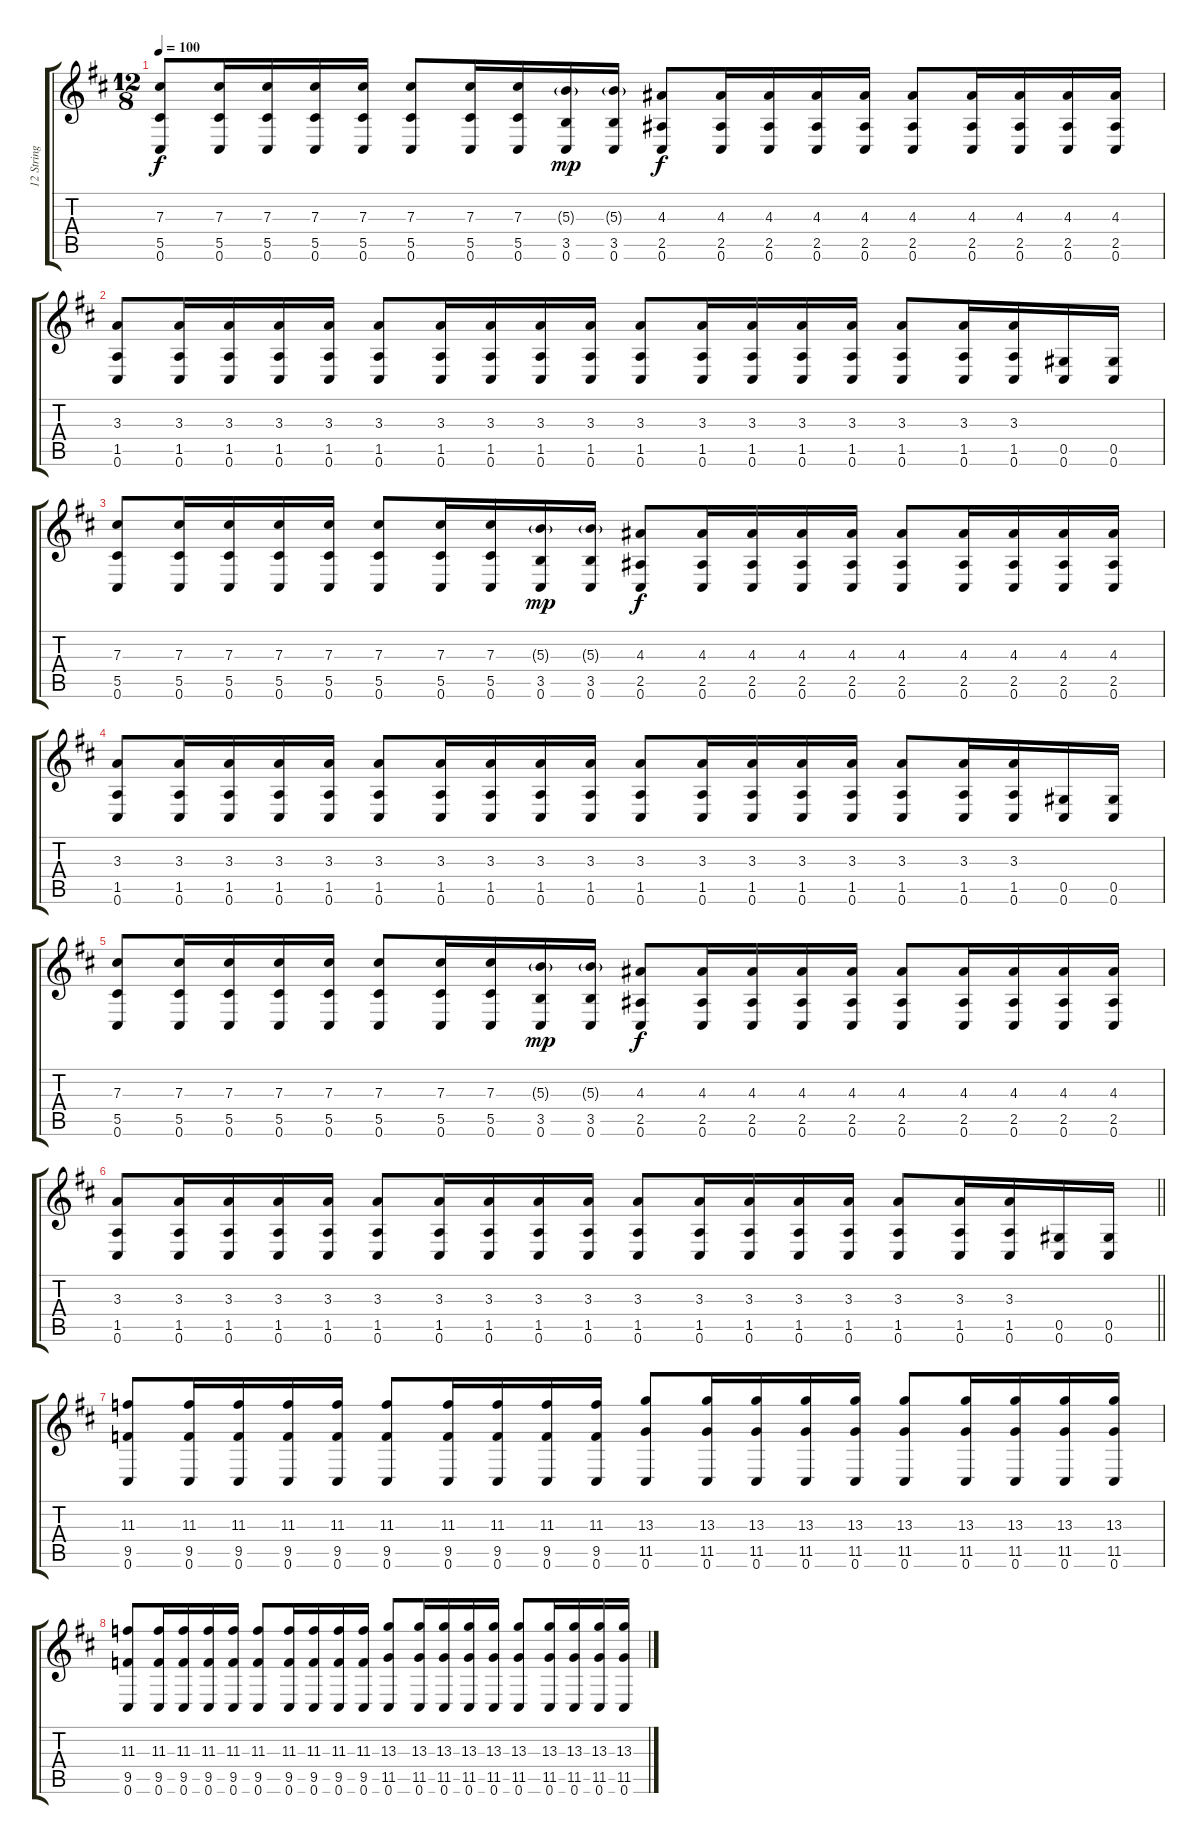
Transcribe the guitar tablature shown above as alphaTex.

\track ("12 String Acoustic" "12 String ") {instrument acousticguitarsteel}
\staff {score tabs}
\tuning (Eb4 Bb3 Gb3 Db3 Ab2 Db2) {hide}
\ts (12 8)
\tempo 100
\clef g2
\ks bminor
(7.3 5.5 0.6).8{dy f} (7.3 5.5 0.6).16 (7.3 5.5 0.6).16 (7.3 5.5 0.6).16 (7.3 5.5 0.6).16 (7.3 5.5 0.6).8 (7.3 5.5 0.6).16 (7.3 5.5 0.6).16 (5.3{g} 3.5 0.6).16{dy mp} (5.3{g} 3.5 0.6).16 (4.3 2.5 0.6).8{dy f} (4.3 2.5 0.6).16 (4.3 2.5 0.6).16 (4.3 2.5 0.6).16 (4.3 2.5 0.6).16 (4.3 2.5 0.6).8 (4.3 2.5 0.6).16 (4.3 2.5 0.6).16 (4.3 2.5 0.6).16 (4.3 2.5 0.6).16 |
(3.3 1.5 0.6).8 (3.3 1.5 0.6).16 (3.3 1.5 0.6).16 (3.3 1.5 0.6).16 (3.3 1.5 0.6).16 (3.3 1.5 0.6).8 (3.3 1.5 0.6).16 (3.3 1.5 0.6).16 (3.3 1.5 0.6).16 (3.3 1.5 0.6).16 (3.3 1.5 0.6).8 (3.3 1.5 0.6).16 (3.3 1.5 0.6).16 (3.3 1.5 0.6).16 (3.3 1.5 0.6).16 (3.3 1.5 0.6).8 (3.3 1.5 0.6).16 (3.3 1.5 0.6).16 (0.5 0.6).16 (0.5 0.6).16 |
(7.3 5.5 0.6).8 (7.3 5.5 0.6).16 (7.3 5.5 0.6).16 (7.3 5.5 0.6).16 (7.3 5.5 0.6).16 (7.3 5.5 0.6).8 (7.3 5.5 0.6).16 (7.3 5.5 0.6).16 (5.3{g} 3.5 0.6).16{dy mp} (5.3{g} 3.5 0.6).16 (4.3 2.5 0.6).8{dy f} (4.3 2.5 0.6).16 (4.3 2.5 0.6).16 (4.3 2.5 0.6).16 (4.3 2.5 0.6).16 (4.3 2.5 0.6).8 (4.3 2.5 0.6).16 (4.3 2.5 0.6).16 (4.3 2.5 0.6).16 (4.3 2.5 0.6).16 |
(3.3 1.5 0.6).8 (3.3 1.5 0.6).16 (3.3 1.5 0.6).16 (3.3 1.5 0.6).16 (3.3 1.5 0.6).16 (3.3 1.5 0.6).8 (3.3 1.5 0.6).16 (3.3 1.5 0.6).16 (3.3 1.5 0.6).16 (3.3 1.5 0.6).16 (3.3 1.5 0.6).8 (3.3 1.5 0.6).16 (3.3 1.5 0.6).16 (3.3 1.5 0.6).16 (3.3 1.5 0.6).16 (3.3 1.5 0.6).8 (3.3 1.5 0.6).16 (3.3 1.5 0.6).16 (0.5 0.6).16 (0.5 0.6).16 |
(7.3 5.5 0.6).8 (7.3 5.5 0.6).16 (7.3 5.5 0.6).16 (7.3 5.5 0.6).16 (7.3 5.5 0.6).16 (7.3 5.5 0.6).8 (7.3 5.5 0.6).16 (7.3 5.5 0.6).16 (5.3{g} 3.5 0.6).16{dy mp} (5.3{g} 3.5 0.6).16 (4.3 2.5 0.6).8{dy f} (4.3 2.5 0.6).16 (4.3 2.5 0.6).16 (4.3 2.5 0.6).16 (4.3 2.5 0.6).16 (4.3 2.5 0.6).8 (4.3 2.5 0.6).16 (4.3 2.5 0.6).16 (4.3 2.5 0.6).16 (4.3 2.5 0.6).16 |
\barLineRight lightlight
(3.3 1.5 0.6).8 (3.3 1.5 0.6).16 (3.3 1.5 0.6).16 (3.3 1.5 0.6).16 (3.3 1.5 0.6).16 (3.3 1.5 0.6).8 (3.3 1.5 0.6).16 (3.3 1.5 0.6).16 (3.3 1.5 0.6).16 (3.3 1.5 0.6).16 (3.3 1.5 0.6).8 (3.3 1.5 0.6).16 (3.3 1.5 0.6).16 (3.3 1.5 0.6).16 (3.3 1.5 0.6).16 (3.3 1.5 0.6).8 (3.3 1.5 0.6).16 (3.3 1.5 0.6).16 (0.5 0.6).16 (0.5 0.6).16 |
(11.3 9.5 0.6).8 (11.3 9.5 0.6).16 (11.3 9.5 0.6).16 (11.3 9.5 0.6).16 (11.3 9.5 0.6).16 (11.3 9.5 0.6).8 (11.3 9.5 0.6).16 (11.3 9.5 0.6).16 (11.3 9.5 0.6).16 (11.3 9.5 0.6).16 (13.3 11.5 0.6).8 (13.3 11.5 0.6).16 (13.3 11.5 0.6).16 (13.3 11.5 0.6).16 (13.3 11.5 0.6).16 (13.3 11.5 0.6).8 (13.3 11.5 0.6).16 (13.3 11.5 0.6).16 (13.3 11.5 0.6).16 (13.3 11.5 0.6).16 |
(11.3 9.5 0.6).8 (11.3 9.5 0.6).16 (11.3 9.5 0.6).16 (11.3 9.5 0.6).16 (11.3 9.5 0.6).16 (11.3 9.5 0.6).8 (11.3 9.5 0.6).16 (11.3 9.5 0.6).16 (11.3 9.5 0.6).16 (11.3 9.5 0.6).16 (13.3 11.5 0.6).8 (13.3 11.5 0.6).16 (13.3 11.5 0.6).16 (13.3 11.5 0.6).16 (13.3 11.5 0.6).16 (13.3 11.5 0.6).8 (13.3 11.5 0.6).16 (13.3 11.5 0.6).16 (13.3 11.5 0.6).16 (13.3 11.5 0.6).16
